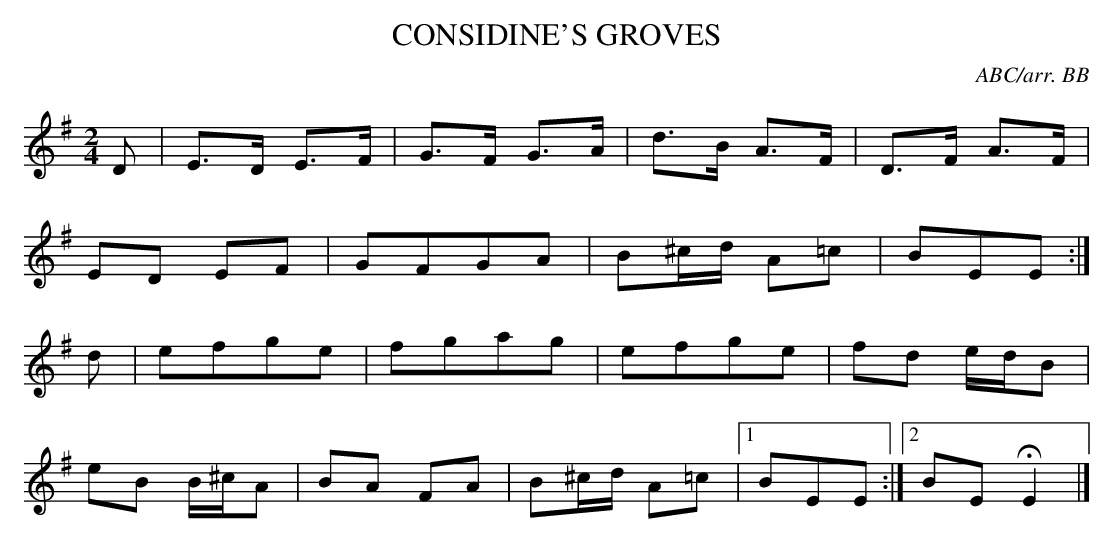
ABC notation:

X:1
T:CONSIDINE'S GROVES
Y:"moderato"
C:ABC/arr. BB
L:1/8
M:2/4
K:Em
D|E>D E>F|G>F G>A|d>B A>F|D>F A>F|
ED EF|GFGA|B^c/d/ A=c|BEE:|
d|efge|fgag|efge|fd e/d/B|
eB B/^c/A|BA FA|B^c/d/ A=c|1 BEE:|2 BE HE2|]
